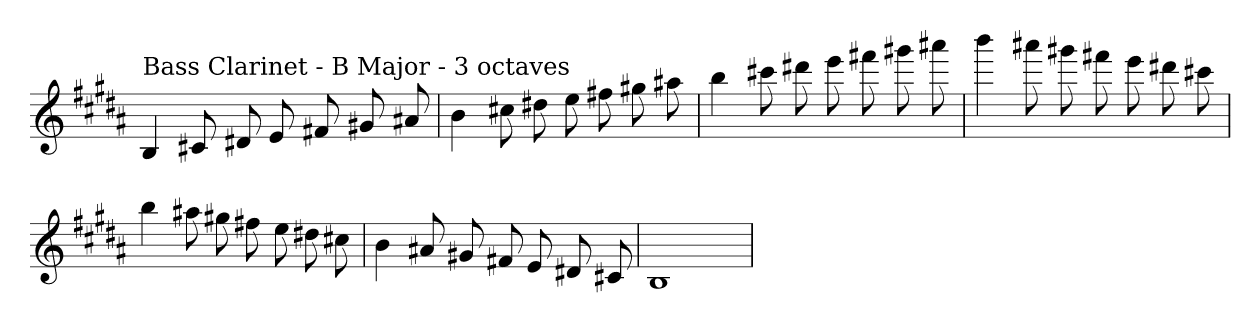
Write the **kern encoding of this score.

**kern
*part1
*staff1
*clefG2
*k[f#c#g#d#a#]
*B:
=
!LO:TX:a:t=Bass Clarinet - B Major - 3 octaves
4B
8c#X
8d#X
8e
8f#X
8g#X
8a#X
=
4b
8cc#X
8dd#X
8ee
8ff#X
8gg#X
8aa#X
=
4bb
8ccc#X
8ddd#X
8eee
8fff#X
8ggg#X
8aaa#X
=
4bbb
8aaa#X
8ggg#X
8fff#X
8eee
8ddd#X
8ccc#X
=
4bb
8aa#X
8gg#X
8ff#X
8ee
8dd#X
8cc#X
=
4b
8a#X
8g#X
8f#X
8e
8d#X
8c#X
=
1B
=
*-
